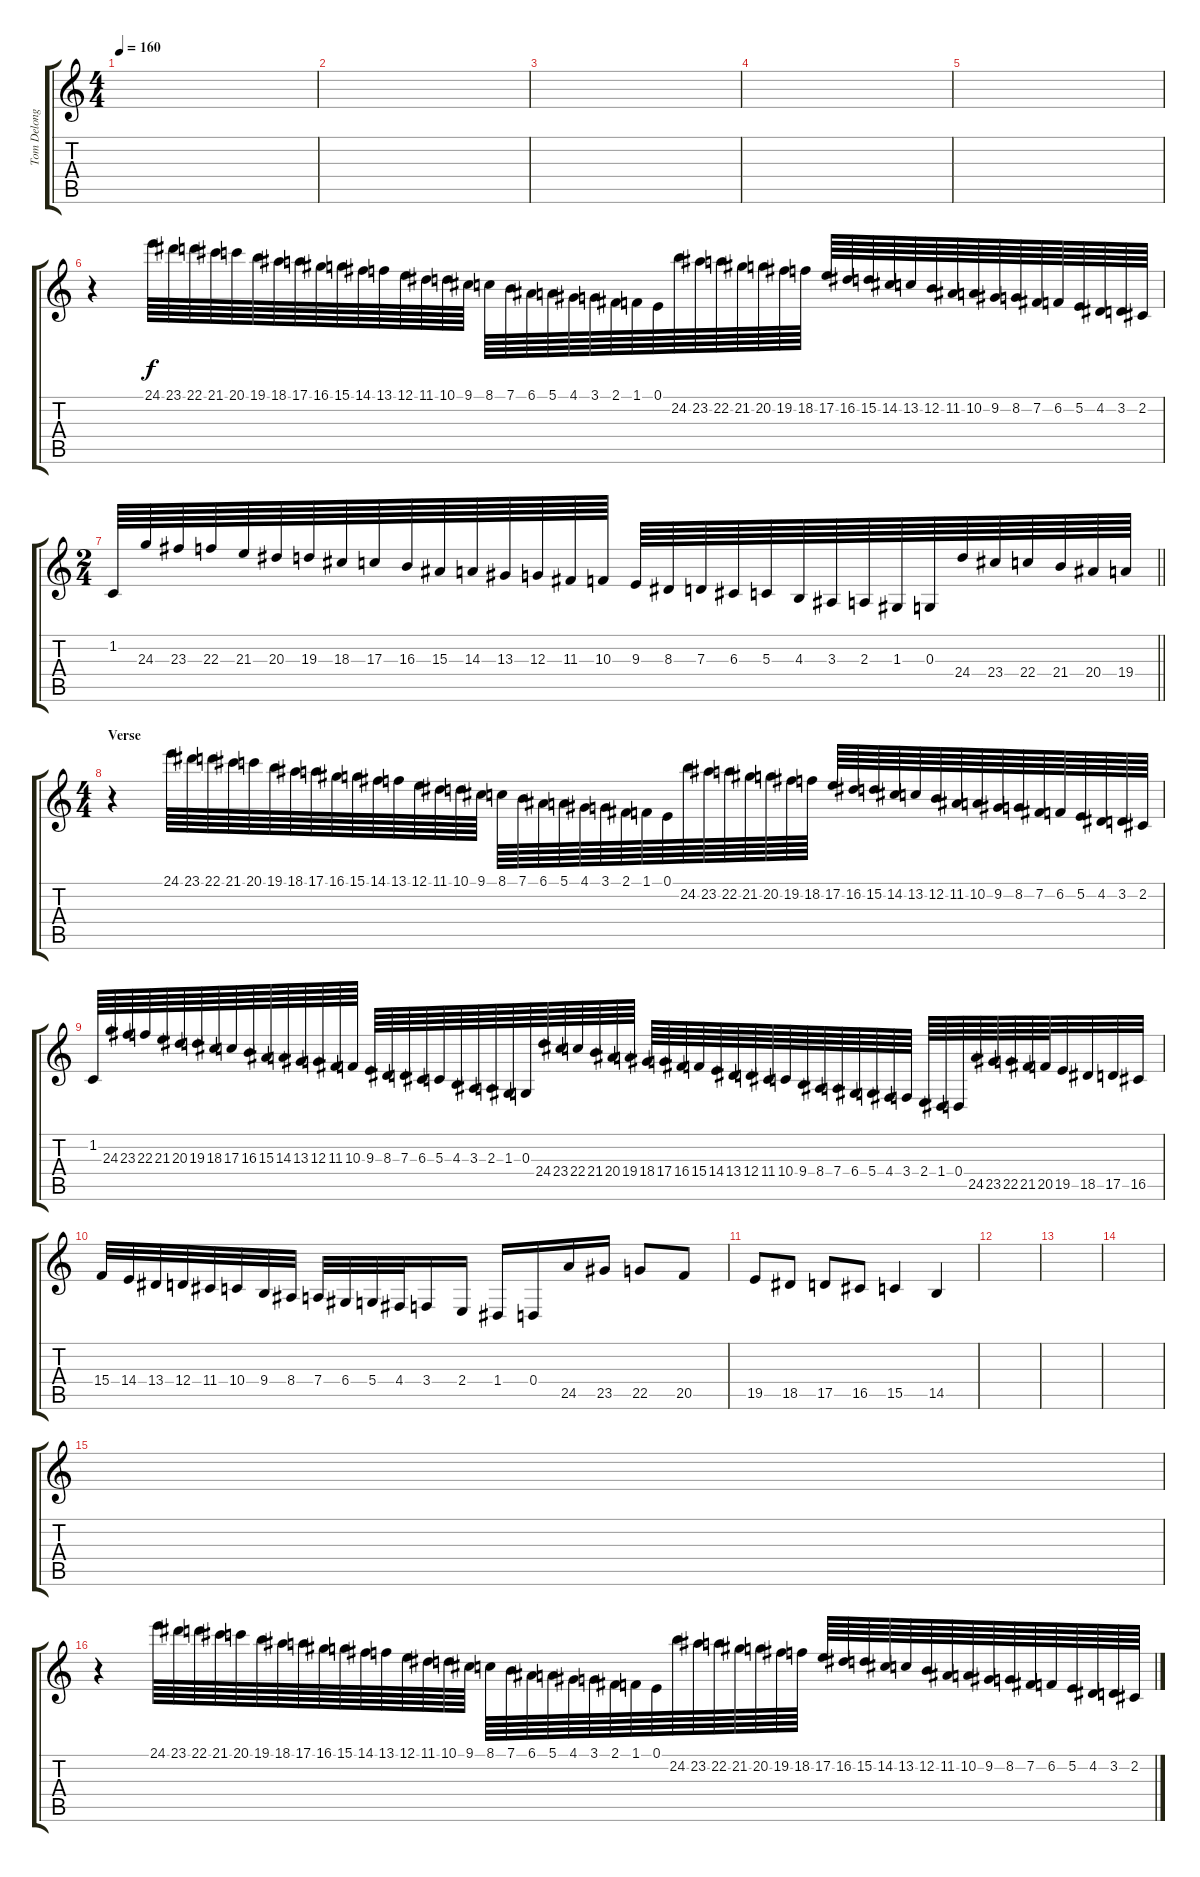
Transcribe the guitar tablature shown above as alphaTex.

\track ("Tom Delonge - Keyboard" "Tom Delong") {instrument guitarfretnoise}
\staff {score tabs}
\tuning (E4 B3 G3 D3 A2 E2) {hide}
\ts (4 4)
\tempo 160
\clef g2
\ks c
|
|
|
|
|
r.4 24.1.64 23.1.64 22.1.64 21.1.64 20.1.64 19.1.64 18.1.64 17.1.64 16.1.64 15.1.64 14.1.64 13.1.64 12.1.64 11.1.64 10.1.64 9.1.64 8.1.64 7.1.64 6.1.64 5.1.64 4.1.64 3.1.64 2.1.64 1.1.64 0.1.64 24.2.64 23.2.64 22.2.64 21.2.64 20.2.64 19.2.64 18.2.64 17.2.64 16.2.64 15.2.64 14.2.64 13.2.64 12.2.64 11.2.64 10.2.64 9.2.64 8.2.64 7.2.64 6.2.64 5.2.64 4.2.64 3.2.64 2.2.64 |
\ts (2 4)
\barLineRight lightlight
1.2.64 24.3.64 23.3.64 22.3.64 21.3.64 20.3.64 19.3.64 18.3.64 17.3.64 16.3.64 15.3.64 14.3.64 13.3.64 12.3.64 11.3.64 10.3.64 9.3.64 8.3.64 7.3.64 6.3.64 5.3.64 4.3.64 3.3.64 2.3.64 1.3.64 0.3.64 24.4.64 23.4.64 22.4.64 21.4.64 20.4.64 19.4.64 |
\ts (4 4)
\section ("" "Verse")
r.4 24.1.64 23.1.64 22.1.64 21.1.64 20.1.64 19.1.64 18.1.64 17.1.64 16.1.64 15.1.64 14.1.64 13.1.64 12.1.64 11.1.64 10.1.64 9.1.64 8.1.64 7.1.64 6.1.64 5.1.64 4.1.64 3.1.64 2.1.64 1.1.64 0.1.64 24.2.64 23.2.64 22.2.64 21.2.64 20.2.64 19.2.64 18.2.64 17.2.64 16.2.64 15.2.64 14.2.64 13.2.64 12.2.64 11.2.64 10.2.64 9.2.64 8.2.64 7.2.64 6.2.64 5.2.64 4.2.64 3.2.64 2.2.64 |
1.2.64 24.3.64 23.3.64 22.3.64 21.3.64 20.3.64 19.3.64 18.3.64 17.3.64 16.3.64 15.3.64 14.3.64 13.3.64 12.3.64 11.3.64 10.3.64 9.3.64 8.3.64 7.3.64 6.3.64 5.3.64 4.3.64 3.3.64 2.3.64 1.3.64 0.3.64 24.4.64 23.4.64 22.4.64 21.4.64 20.4.64 19.4.64 18.4.64 17.4.64 16.4.64 15.4.64 14.4.64 13.4.64 12.4.64 11.4.64 10.4.64 9.4.64 8.4.64 7.4.64 6.4.64 5.4.64 4.4.64 3.4.64 2.4.64 1.4.64 0.4.64 24.5.64 23.5.64 22.5.64 21.5.64 20.5.64 19.5.32 18.5.32 17.5.32 16.5.32 |
15.4.32 14.4.32 13.4.32 12.4.32 11.4.32 10.4.32 9.4.32 8.4.32 7.4.32 6.4.32 5.4.32 4.4.32 3.4.16 2.4.16 1.4.16 0.4.16 24.5.16 23.5.16 22.5.8 20.5.8 |
19.5.8 18.5.8 17.5.8 16.5.8 15.5.4 14.5.4 |
|
|
|
|
r.4 24.1.64 23.1.64 22.1.64 21.1.64 20.1.64 19.1.64 18.1.64 17.1.64 16.1.64 15.1.64 14.1.64 13.1.64 12.1.64 11.1.64 10.1.64 9.1.64 8.1.64 7.1.64 6.1.64 5.1.64 4.1.64 3.1.64 2.1.64 1.1.64 0.1.64 24.2.64 23.2.64 22.2.64 21.2.64 20.2.64 19.2.64 18.2.64 17.2.64 16.2.64 15.2.64 14.2.64 13.2.64 12.2.64 11.2.64 10.2.64 9.2.64 8.2.64 7.2.64 6.2.64 5.2.64 4.2.64 3.2.64 2.2.64
